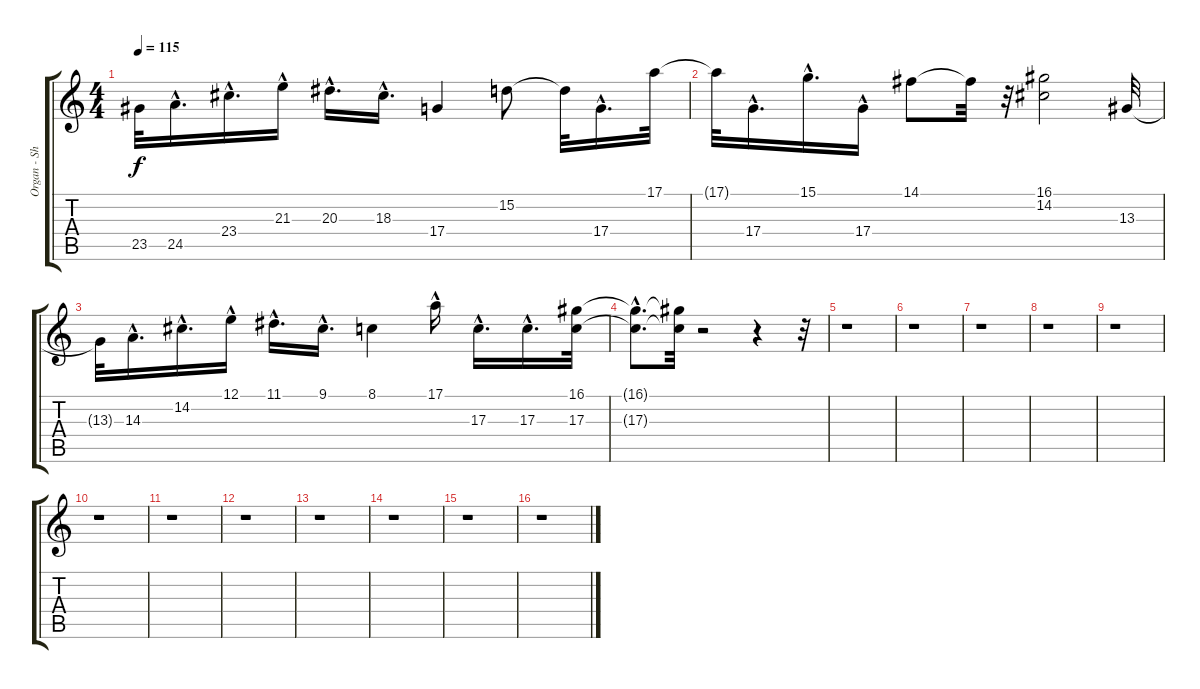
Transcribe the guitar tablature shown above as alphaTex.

\track ("Organ - Sherinian" "Organ - Sh") {instrument percussiveorgan}
\staff {score tabs}
\tuning (E4 B3 G3 D3 A2 E2) {hide}
\ts (4 4)
\tempo 115
\clef g2
\ks c
23.5{t}.32{dy f} 24.5{hac}.16{d} 23.4{hac}.16{d} 21.3{hac}.16 20.3{hac}.16{d} 18.3{hac}.16{d} 17.4.4 15.2.8 15.2{t}.32 17.4{hac}.16{d} 17.1.32 |
17.1{t}.32 17.4{hac}.16{d} 15.1{hac}.16{d} 17.4{hac}.16 14.1.8 14.1{t}.32 r.32 (16.1 14.2).2 13.3.32 |
13.3{t}.32 14.3{hac}.16{d} 14.2{hac}.16{d} 12.1{hac}.16 11.1{hac}.16{d} 9.1{hac}.16{d} 8.1.4 17.1{hac}.16 17.3{hac}.16{d} 17.3{hac}.16{d} (16.1 17.3).32 |
(16.1{hac t} 17.3{hac t}).8{d} (16.1{t} 17.3{t}).32 r.2 r.4 r.32 |
r.1 |
r.1 |
r.1 |
r.1 |
r.1 |
r.1 |
r.1 |
r.1 |
r.1 |
r.1 |
r.1 |
r.1
